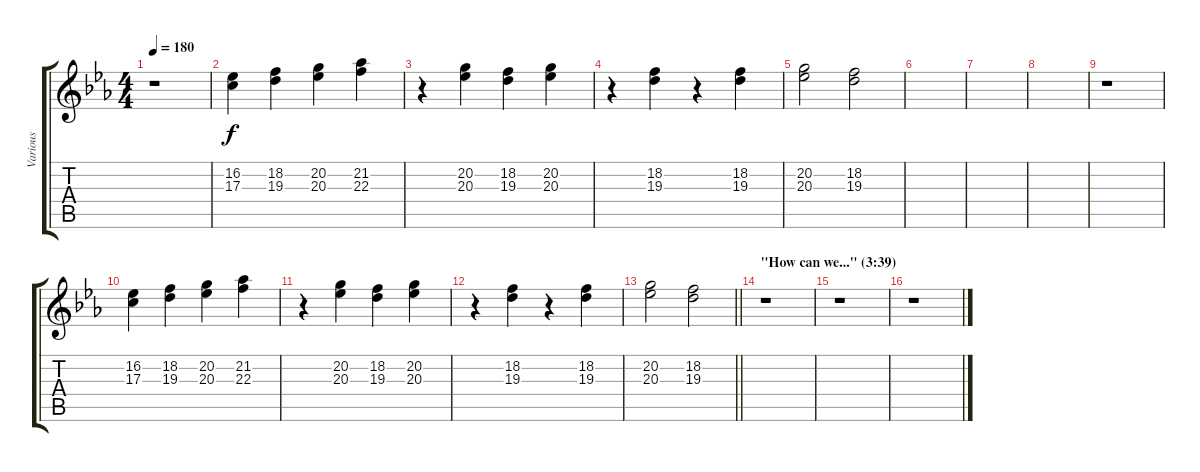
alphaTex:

\track ("Various" "Various") {instrument flute}
\staff {score tabs}
\tuning (G4 B3 G3 D3 A2 E2) {hide}
\ts (4 4)
\tempo 180
\clef g2
\ks eb
r.1{dy f} |
(16.2 17.3).4{volume 10 instrument marimba} (18.2 19.3).4 (20.2 20.3).4 (21.2 22.3).4 |
r.4 (20.2 20.3).4 (18.2 19.3).4 (20.2 20.3).4 |
r.4 (18.2 19.3).4 r.4 (18.2 19.3).4 |
(20.2 20.3).2 (18.2 19.3).2 |
|
|
|
r.1 |
(16.2 17.3).4{volume 10} (18.2 19.3).4 (20.2 20.3).4 (21.2 22.3).4 |
r.4 (20.2 20.3).4 (18.2 19.3).4 (20.2 20.3).4 |
r.4 (18.2 19.3).4 r.4 (18.2 19.3).4 |
\barLineRight lightlight
(20.2 20.3).2 (18.2 19.3).2 |
\section ("" "\"How can we...\" (3:39)")
r.1 |
r.1 |
r.1
